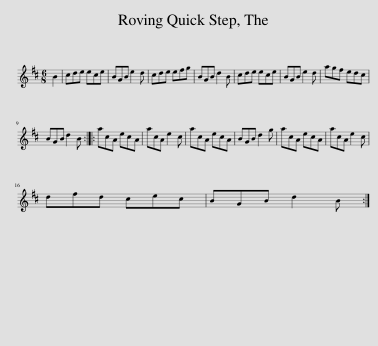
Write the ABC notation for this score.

X:1
L:1/8
M:6/8
I:linebreak $
K:D
V:1 treble
V:1
 B2 | cde ece | BGB e2 d | cde efg | BGB d2 B | %5
 cde ece | BGB e2 d | agf edc |$ BGB d2 B :: acA ecA | %10
 acA e2 c | acA ecA | BGB d2 g | acA ecA | acA e2 c |$ %15
 dfd cec | BGB d2 B :| %17
